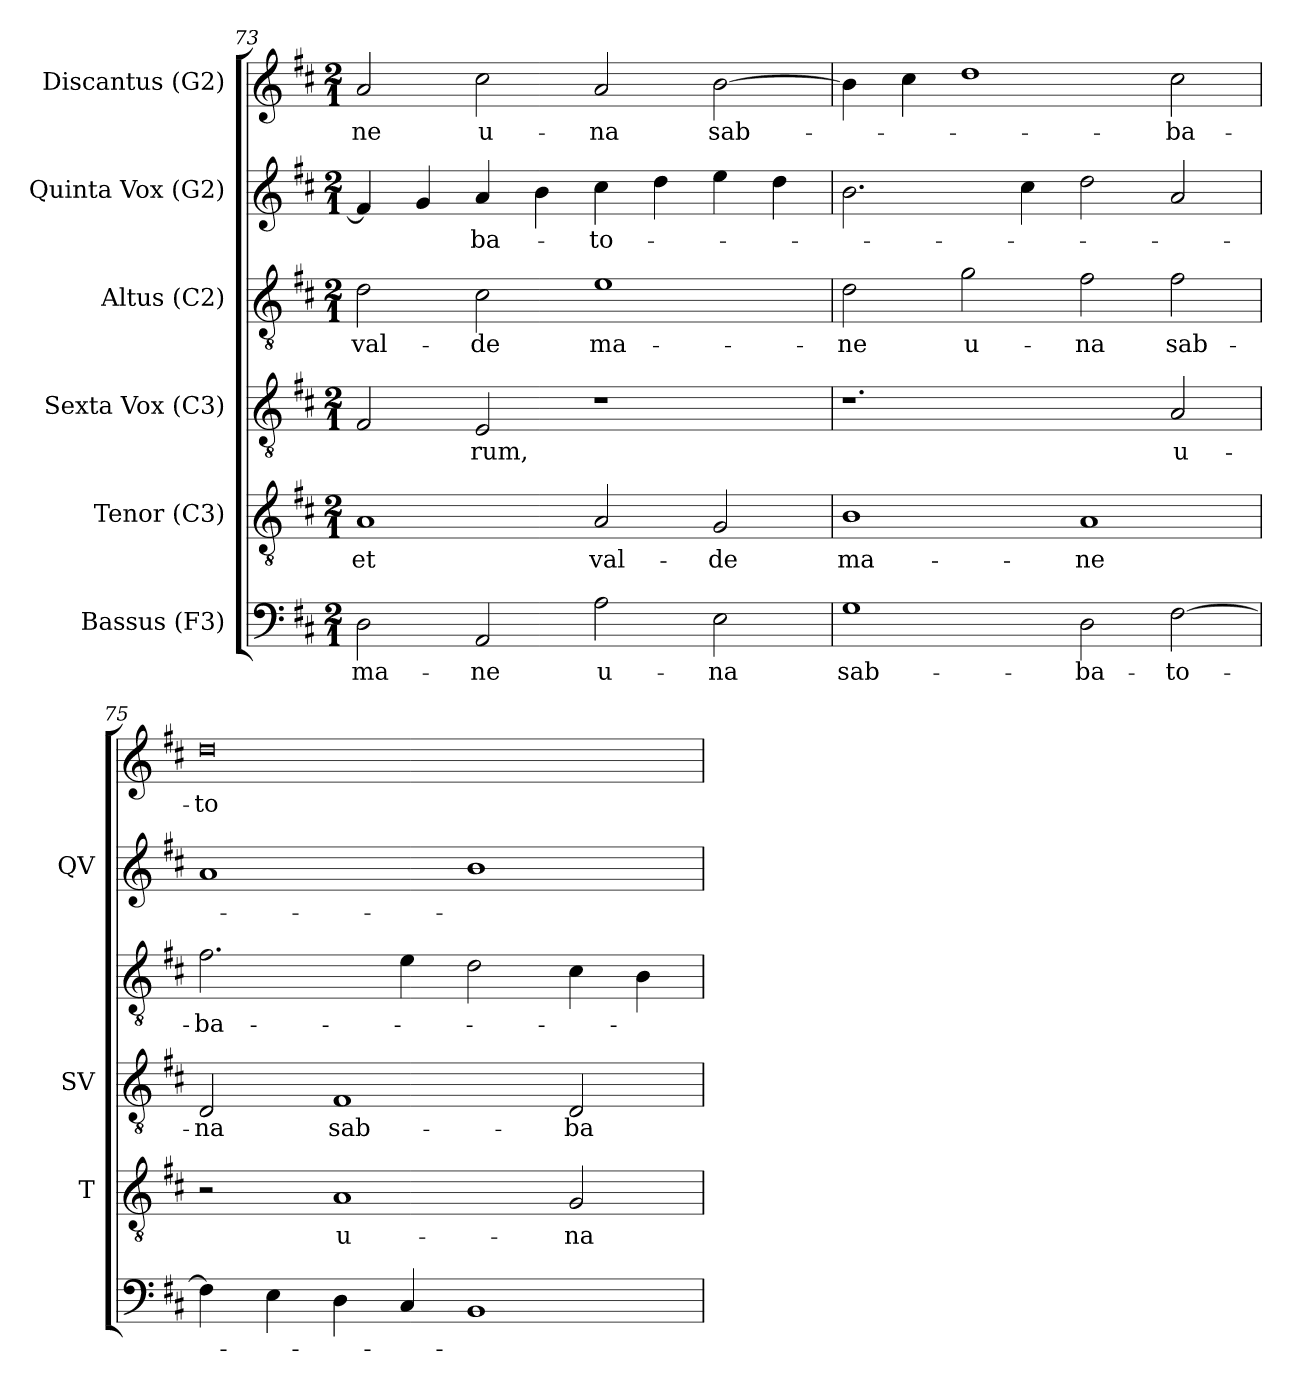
**kern	**text	**kern	**text	**kern	**text	**kern	**text	**kern	**text	**kern	**text
*part6	*part6	*part5	*part5	*part4	*part4	*part3	*part3	*part2	*part2	*part1	*part1
*staff6	*staff6	*staff5	*staff5	*staff4	*staff4	*staff3	*staff3	*staff2	*staff2	*staff1	*staff1
*I"Bassus (F3)	*	*I"Tenor (C3)	*	*I"Sexta Vox (C3)	*	*I"Altus (C2)	*	*I"Quinta Vox (G2)	*	*I"Discantus (G2)	*
*	*	*I'T	*	*I'SV	*	*	*	*I'QV	*	*	*
!!LO:LB:g=z
*clefF4	*	*clefGv2	*	*clefGv2	*	*clefGv2	*	*clefG2	*	*clefG2	*
*	*	*	*	*	*	*ITrd7c12	*	*	*	*	*
*k[f#c#]	*	*k[f#c#]	*	*k[f#c#]	*	*k[f#c#]	*	*k[f#c#]	*	*k[f#c#]	*
*D:	*	*D:	*	*D:	*	*D:	*	*D:	*	*D:	*
*M2/1	*	*M2/1	*	*M2/1	*	*M2/1	*	*M2/1	*	*M2/1	*
=73	=73	=73	=73	=73	=73	=73	=73	=73	=73	=73	=73
!	!LO:LY:b:color=#000000	!	!	!	!	!	!	!	!	!	!
!	!	!	!LO:LY:b:color=#000000	!	!	!	!	!	!	!	!
!	!	!	!	!	!	!	!LO:LY:b:color=#000000	!	!	!	!
!	!	!	!	!	!	!	!	!	!	!	!LO:LY:b:color=#000000
2Di\	ma-	1Ai	et	2F#i/	.	2Di\	val-	4f#i/]	.	2ai/	-ne
.	.	.	.	.	.	.	.	4gi/	.	.	.
!	!LO:LY:b:color=#000000	!	!	!	!	!	!	!	!	!	!
!	!	!	!	!	!LO:LY:b:color=#000000	!	!	!	!	!	!
!	!	!	!	!	!	!	!LO:LY:b:color=#000000	!	!	!	!
!	!	!	!	!	!	!	!	!	!LO:LY:b:color=#000000	!	!
!	!	!	!	!	!	!	!	!	!	!	!LO:LY:b:color=#000000
2AAi/	-ne	.	.	2Ei/	-rum,	2C#i\	-de	4ai/	-ba-	2cc#i\	u-
.	.	.	.	.	.	.	.	4bi\	.	.	.
!	!LO:LY:b:color=#000000	!	!	!	!	!	!	!	!	!	!
!	!	!	!LO:LY:b:color=#000000	!	!	!	!	!	!	!	!
!	!	!	!	!	!	!	!LO:LY:b:color=#000000	!	!	!	!
!	!	!	!	!	!	!	!	!	!LO:LY:b:color=#000000	!	!
!	!	!	!	!	!	!	!	!	!	!	!LO:LY:b:color=#000000
2Ai\	u-	2Ai/	val-	1r	.	1Ei	ma-	4cc#i\	-to-	2ai/	-na
.	.	.	.	.	.	.	.	4ddi\	.	.	.
!	!LO:LY:b:color=#000000	!	!	!	!	!	!	!	!	!	!
!	!	!	!LO:LY:b:color=#000000	!	!	!	!	!	!	!	!
!	!	!	!	!	!	!	!	!	!	!	!LO:LY:b:color=#000000
2Ei\	-na	2Gi/	-de	.	.	.	.	4eei\	.	[2bi\	sab-
.	.	.	.	.	.	.	.	4ddi\	.	.	.
=74	=74	=74	=74	=74	=74	=74	=74	=74	=74	=74	=74
!	!LO:LY:b:color=#000000	!	!	!	!	!	!	!	!	!	!
!	!	!	!LO:LY:b:color=#000000	!	!	!	!	!	!	!	!
!	!	!	!	!	!	!	!LO:LY:b:color=#000000	!	!	!	!
1Gi	sab-	1Bi	ma-	1.r	.	2Di\	-ne	2.bi\	.	4bi\]	.
.	.	.	.	.	.	.	.	.	.	4cc#i\	.
!	!	!	!	!	!	!	!LO:LY:b:color=#000000	!	!	!	!
.	.	.	.	.	.	2Gi\	u-	.	.	1ddi	.
.	.	.	.	.	.	.	.	4cc#i\	.	.	.
!	!LO:LY:b:color=#000000	!	!	!	!	!	!	!	!	!	!
!	!	!	!LO:LY:b:color=#000000	!	!	!	!	!	!	!	!
!	!	!	!	!	!	!	!LO:LY:b:color=#000000	!	!	!	!
2Di\	-ba-	1Ai	-ne	.	.	2F#i\	-na	2ddi\	.	.	.
!	!LO:LY:b:color=#000000	!	!	!	!	!	!	!	!	!	!
!	!	!	!	!	!LO:LY:b:color=#000000	!	!	!	!	!	!
!	!	!	!	!	!	!	!LO:LY:b:color=#000000	!	!	!	!
!	!	!	!	!	!	!	!	!	!	!	!LO:LY:b:color=#000000
[2F#i\	-to-	.	.	2Ai/	u-	2F#i\	sab-	2ai/	.	2cc#i\	-ba-
=75	=75	=75	=75	=75	=75	=75	=75	=75	=75	=75	=75
!	!	!	!	!	!LO:LY:b:color=#000000	!	!	!	!	!	!
!	!	!	!	!	!	!	!LO:LY:b:color=#000000	!	!	!	!
!	!	!	!	!	!	!	!	!	!	!	!LO:LY:b:color=#000000
4F#i\]	.	2r	.	2Di/	-na	2.F#i\	-ba-	1ai	.	0ddi	-to-
4Ei\	.	.	.	.	.	.	.	.	.	.	.
!	!	!	!LO:LY:b:color=#000000	!	!	!	!	!	!	!	!
!	!	!	!	!	!LO:LY:b:color=#000000	!	!	!	!	!	!
4Di\	.	1Ai	u-	1F#i	sab-	.	.	.	.	.	.
4C#i/	.	.	.	.	.	4Ei\	.	.	.	.	.
1BBi	.	.	.	.	.	2Di\	.	1bi	.	.	.
!	!	!	!LO:LY:b:color=#000000	!	!	!	!	!	!	!	!
!	!	!	!	!	!LO:LY:b:color=#000000	!	!	!	!	!	!
.	.	2Gi/	-na	2Di/	-ba-	4C#i\	.	.	.	.	.
.	.	.	.	.	.	4BBi\	.	.	.	.	.
=	=	=	=	=	=	=	=	=	=	=	=
*-	*-	*-	*-	*-	*-	*-	*-	*-	*-	*-	*-
